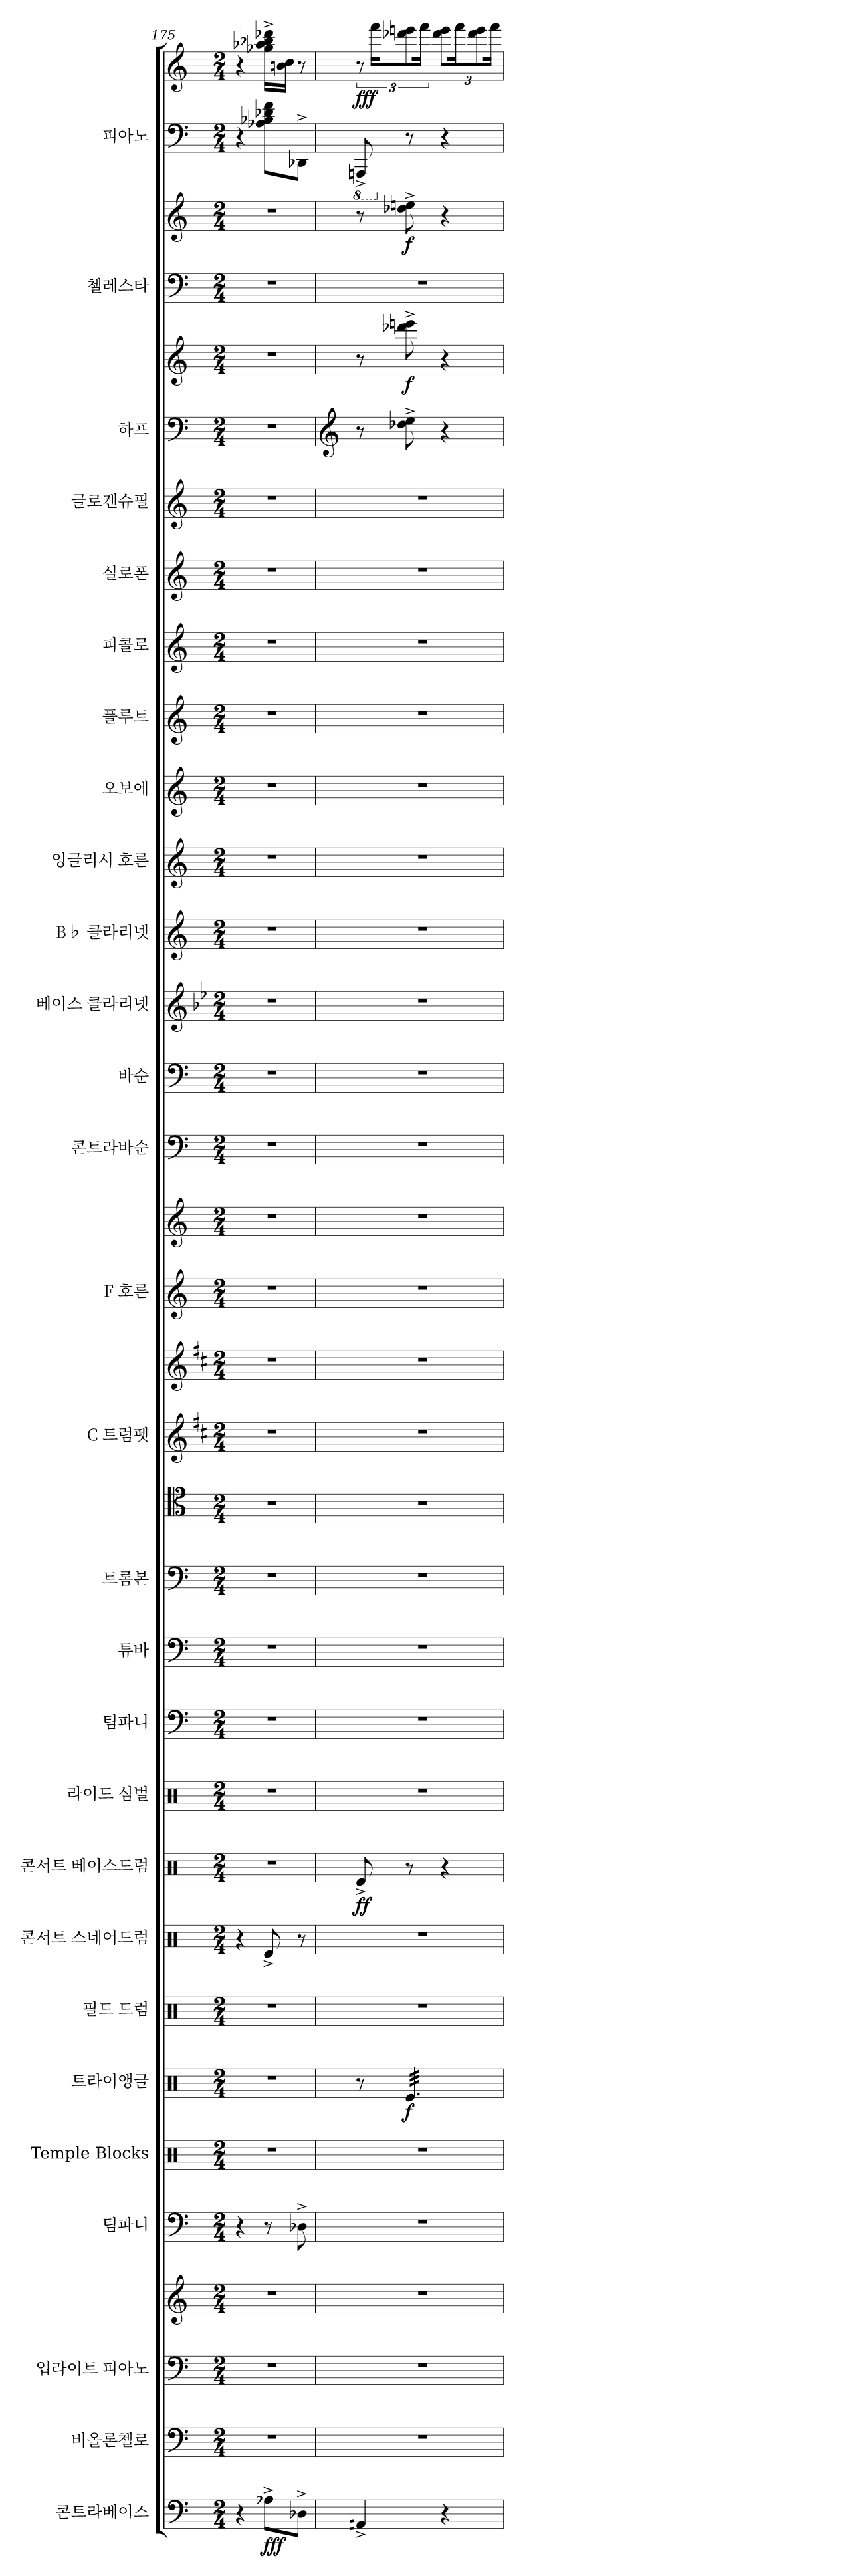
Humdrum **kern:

**kern	**dynam	**kern	**kern	**kern	**kern	**kern	**kern	**dynam	**kern	**kern	**kern	**dynam	**kern	**kern	**kern	**kern	**kern	**kern	**kern	**kern	**kern	**kern	**kern	**kern	**kern	**kern	**kern	**kern	**kern	**kern	**kern	**kern	**kern	**dynam	**kern	**kern	**dynam	**kern	**kern	**dynam
*part28	*part28	*part27	*part26	*part26	*part25	*part24	*part23	*part23	*part22	*part21	*part20	*part20	*part19	*part18	*part17	*part16	*part16	*part15	*part15	*part14	*part14	*part13	*part12	*part11	*part10	*part9	*part8	*part7	*part6	*part5	*part4	*part3	*part3	*part3	*part2	*part2	*part2	*part1	*part1	*part1
*staff35	*staff35	*staff34	*staff33	*staff32	*staff31	*staff30	*staff29	*staff29	*staff28	*staff27	*staff26	*staff26	*staff25	*staff24	*staff23	*staff22	*staff21	*staff20	*staff19	*staff18	*staff17	*staff16	*staff15	*staff14	*staff13	*staff12	*staff11	*staff10	*staff9	*staff8	*staff7	*staff6	*staff5	*staff5/6	*staff4	*staff3	*staff3/4	*staff2	*staff1	*staff1/2
*I"콘트라베이스	*	*I"비올론첼로	*I"업라이트 피아노	*	*I"팀파니	*I"Temple Blocks	*I"트라이앵글	*	*I"필드 드럼	*I"콘서트 스네어드럼	*I"콘서트 베이스드럼	*	*I"라이드 심벌	*I"팀파니	*I"튜바	*I"트롬본	*	*I"C 트럼펫	*	*I"F 호른	*	*I"콘트라바순	*I"바순	*I"베이스 클라리넷	*I"B♭ 클라리넷	*I"잉글리시 호른	*I"오보에	*I"플루트	*I"피콜로	*I"실로폰	*I"글로켄슈필	*I"하프	*	*	*I"첼레스타	*	*	*I"피아노	*	*
*	*	*	*	*	*	*I'Tmp. Bl.	*	*	*	*	*	*	*	*	*	*	*	*	*	*	*	*	*	*	*	*	*	*	*	*	*	*	*	*	*	*	*	*	*	*
*clefF4	*	*clefF4	*clefF4	*clefG2	*clefF4	*clefX	*clefX	*	*clefX	*clefX	*clefX	*	*clefX	*clefF4	*clefF4	*clefF4	*clefC4	*clefG2	*clefG2	*clefG2	*clefG2	*clefF4	*clefF4	*clefG2	*clefG2	*clefG2	*clefG2	*clefG2	*clefG2	*clefG2	*clefG2	*clefF4	*clefG2	*	*clefF4	*clefG2	*	*clefF4	*clefG2	*
*ITrd7c12	*	*	*	*	*	*	*	*	*	*	*	*	*	*	*	*	*	*ITrd1c2	*ITrd1c2	*ITrd4c7	*ITrd4c7	*ITrd7c12	*	*ITrd8c14	*ITrd1c2	*ITrd4c7	*	*	*ITrd-7c-12	*ITrd-7c-12	*ITrd-14c-24	*	*	*	*ITrd-7c-12	*ITrd-7c-12	*	*	*	*
*k[]	*	*k[]	*k[]	*k[]	*k[]	*k[]	*k[]	*	*k[]	*k[]	*k[]	*	*k[]	*k[]	*k[]	*k[]	*k[]	*k[]	*k[]	*k[b-]	*k[b-]	*k[]	*k[]	*k[b-e-]	*k[b-e-]	*k[b-]	*k[]	*k[]	*k[]	*k[]	*k[]	*k[]	*k[]	*	*k[]	*k[]	*	*k[]	*k[]	*
*M2/4	*	*M2/4	*M2/4	*M2/4	*M2/4	*M2/4	*M2/4	*	*M2/4	*M2/4	*M2/4	*	*M2/4	*M2/4	*M2/4	*M2/4	*M2/4	*M2/4	*M2/4	*M2/4	*M2/4	*M2/4	*M2/4	*M2/4	*M2/4	*M2/4	*M2/4	*M2/4	*M2/4	*M2/4	*M2/4	*M2/4	*M2/4	*	*M2/4	*M2/4	*	*M2/4	*M2/4	*
=175	=175	=175	=175	=175	=175	=175	=175	=175	=175	=175	=175	=175	=175	=175	=175	=175	=175	=175	=175	=175	=175	=175	=175	=175	=175	=175	=175	=175	=175	=175	=175	=175	=175	=175	=175	=175	=175	=175	=175	=175
4r	.	2r	2r	2r	4r	2r	2r	.	2r	4r	2r	.	2r	2r	2r	2r	2r	2r	2r	2r	2r	2r	2r	2r	2r	2r	2r	2r	2r	2r	2r	2r	2r	.	2r	2r	.	4r	4r	.
!	!LO:DY:b	!	!	!	!	!	!	!	!	!	!	!	!	!	!	!	!	!	!	!	!	!	!	!	!	!	!	!	!	!	!	!	!	!	!	!	!	!	!	!
8AA-X^\L	fff	.	.	.	8r	.	.	.	.	8Re^/	.	.	.	.	.	.	.	.	.	.	.	.	.	.	.	.	.	.	.	.	.	.	.	.	.	.	.	8A-X\ 8B-X\ 8d-X\ 8f\L	16gg-X\^ 16aa-X\^ 16bb-X\^ 16ddd-X\^LL	.
.	.	.	.	.	.	.	.	.	.	.	.	.	.	.	.	.	.	.	.	.	.	.	.	.	.	.	.	.	.	.	.	.	.	.	.	.	.	.	16bn\ 16cc\JJ	.
8DD-X^\J	.	.	.	.	8D-X^\	.	.	.	.	8r	.	.	.	.	.	.	.	.	.	.	.	.	.	.	.	.	.	.	.	.	.	.	.	.	.	.	.	8DD-X^\J	8r	.
!!LO:PB:g=z
=176	=176	=176	=176	=176	=176	=176	=176	=176	=176	=176	=176	=176	=176	=176	=176	=176	=176	=176	=176	=176	=176	=176	=176	=176	=176	=176	=176	=176	=176	=176	=176	=176	=176	=176	=176	=176	=176	=176	=176	=176
*	*	*	*	*	*	*	*	*	*	*	*	*	*	*	*	*	*	*	*	*	*	*	*	*	*	*	*	*	*	*	*	*clefG2	*	*	*	*	*	*	*	*
*	*	*	*	*	*	*	*	*	*	*	*	*	*	*	*	*	*	*	*	*	*	*	*	*	*	*	*	*	*	*	*	*	*	*	*	*	*	*8ba	*	*
!	!	!	!	!	!	!	!	!	!	!	!	!LO:DY:b	!	!	!	!	!	!	!	!	!	!	!	!	!	!	!	!	!	!	!	!	!	!	!	!	!	!	!	!LO:DY:b
4AAAn^/	.	2r	2r	2r	2r	2r	8r	.	2r	2r	8Re^/	ff	2r	2r	2r	2r	2r	2r	2r	2r	2r	2r	2r	2r	2r	2r	2r	2r	2r	2r	2r	8r	8r	.	2r	8r	.	8AAAAn^/	12r	fff
.	.	.	.	.	.	.	.	.	.	.	.	.	.	.	.	.	.	.	.	.	.	.	.	.	.	.	.	.	.	.	.	.	.	.	.	.	.	.	24fff\KL	.
*	*	*	*	*	*	*	*	*	*	*	*	*	*	*	*	*	*	*	*	*	*	*	*	*	*	*	*	*	*	*	*	*	*	*	*	*	*	*X8ba	*	*
*	*	*	*	*	*	*	*	*	*	*	*	*	*	*	*	*	*	*	*	*	*	*	*	*	*	*	*	*	*	*	*	*	*	*	*	*	*	*	*Xbrackettup	*
!	!	!	!	!	!	!	!	!LO:DY:b	!	!	!	!	!	!	!	!	!	!	!	!	!	!	!	!	!	!	!	!	!	!	!	!	!	!LO:DY:b	!	!	!LO:DY:b	!	!	!
*	*	*	*	*	*	*	*tremolo	*	*	*	*	*	*	*	*	*	*	*	*	*	*	*	*	*	*	*	*	*	*	*	*	*	*	*	*	*	*	*	*	*
.	.	.	.	.	.	.	32Re/LLL	f	.	.	8r	.	.	.	.	.	.	.	.	.	.	.	.	.	.	.	.	.	.	.	.	8dd-X\^ 8ee\^	8ddd-X\^ 8eeen\^	f	.	8ddd-X\^ 8eeen\^	f	8r	12ddd-X\ 12eeen\	.
.	.	.	.	.	.	.	32Re/	.	.	.	.	.	.	.	.	.	.	.	.	.	.	.	.	.	.	.	.	.	.	.	.	.	.	.	.	.	.	.	.	.
.	.	.	.	.	.	.	32Re/	.	.	.	.	.	.	.	.	.	.	.	.	.	.	.	.	.	.	.	.	.	.	.	.	.	.	.	.	.	.	.	.	.
.	.	.	.	.	.	.	.	.	.	.	.	.	.	.	.	.	.	.	.	.	.	.	.	.	.	.	.	.	.	.	.	.	.	.	.	.	.	.	24fff\Jk	.
.	.	.	.	.	.	.	32Re/	.	.	.	.	.	.	.	.	.	.	.	.	.	.	.	.	.	.	.	.	.	.	.	.	.	.	.	.	.	.	.	.	.
4r	.	.	.	.	.	.	32Re/	.	.	.	4r	.	.	.	.	.	.	.	.	.	.	.	.	.	.	.	.	.	.	.	.	4r	4r	.	.	4r	.	4r	12ddd-\ 12eee\L	.
.	.	.	.	.	.	.	32Re/	.	.	.	.	.	.	.	.	.	.	.	.	.	.	.	.	.	.	.	.	.	.	.	.	.	.	.	.	.	.	.	.	.
.	.	.	.	.	.	.	32Re/	.	.	.	.	.	.	.	.	.	.	.	.	.	.	.	.	.	.	.	.	.	.	.	.	.	.	.	.	.	.	.	.	.
.	.	.	.	.	.	.	.	.	.	.	.	.	.	.	.	.	.	.	.	.	.	.	.	.	.	.	.	.	.	.	.	.	.	.	.	.	.	.	24fff\K	.
.	.	.	.	.	.	.	32Re/	.	.	.	.	.	.	.	.	.	.	.	.	.	.	.	.	.	.	.	.	.	.	.	.	.	.	.	.	.	.	.	.	.
.	.	.	.	.	.	.	32Re/	.	.	.	.	.	.	.	.	.	.	.	.	.	.	.	.	.	.	.	.	.	.	.	.	.	.	.	.	.	.	.	12ddd-\ 12eee\	.
.	.	.	.	.	.	.	32Re/	.	.	.	.	.	.	.	.	.	.	.	.	.	.	.	.	.	.	.	.	.	.	.	.	.	.	.	.	.	.	.	.	.
.	.	.	.	.	.	.	32Re/	.	.	.	.	.	.	.	.	.	.	.	.	.	.	.	.	.	.	.	.	.	.	.	.	.	.	.	.	.	.	.	.	.
.	.	.	.	.	.	.	.	.	.	.	.	.	.	.	.	.	.	.	.	.	.	.	.	.	.	.	.	.	.	.	.	.	.	.	.	.	.	.	24fff\Jk	.
.	.	.	.	.	.	.	32Re/JJJ	.	.	.	.	.	.	.	.	.	.	.	.	.	.	.	.	.	.	.	.	.	.	.	.	.	.	.	.	.	.	.	.	.
*	*	*	*	*	*	*	*Xtremolo	*	*	*	*	*	*	*	*	*	*	*	*	*	*	*	*	*	*	*	*	*	*	*	*	*	*	*	*	*	*	*	*	*
=	=	=	=	=	=	=	=	=	=	=	=	=	=	=	=	=	=	=	=	=	=	=	=	=	=	=	=	=	=	=	=	=	=	=	=	=	=	=	=	=
*-	*-	*-	*-	*-	*-	*-	*-	*-	*-	*-	*-	*-	*-	*-	*-	*-	*-	*-	*-	*-	*-	*-	*-	*-	*-	*-	*-	*-	*-	*-	*-	*-	*-	*-	*-	*-	*-	*-	*-	*-
